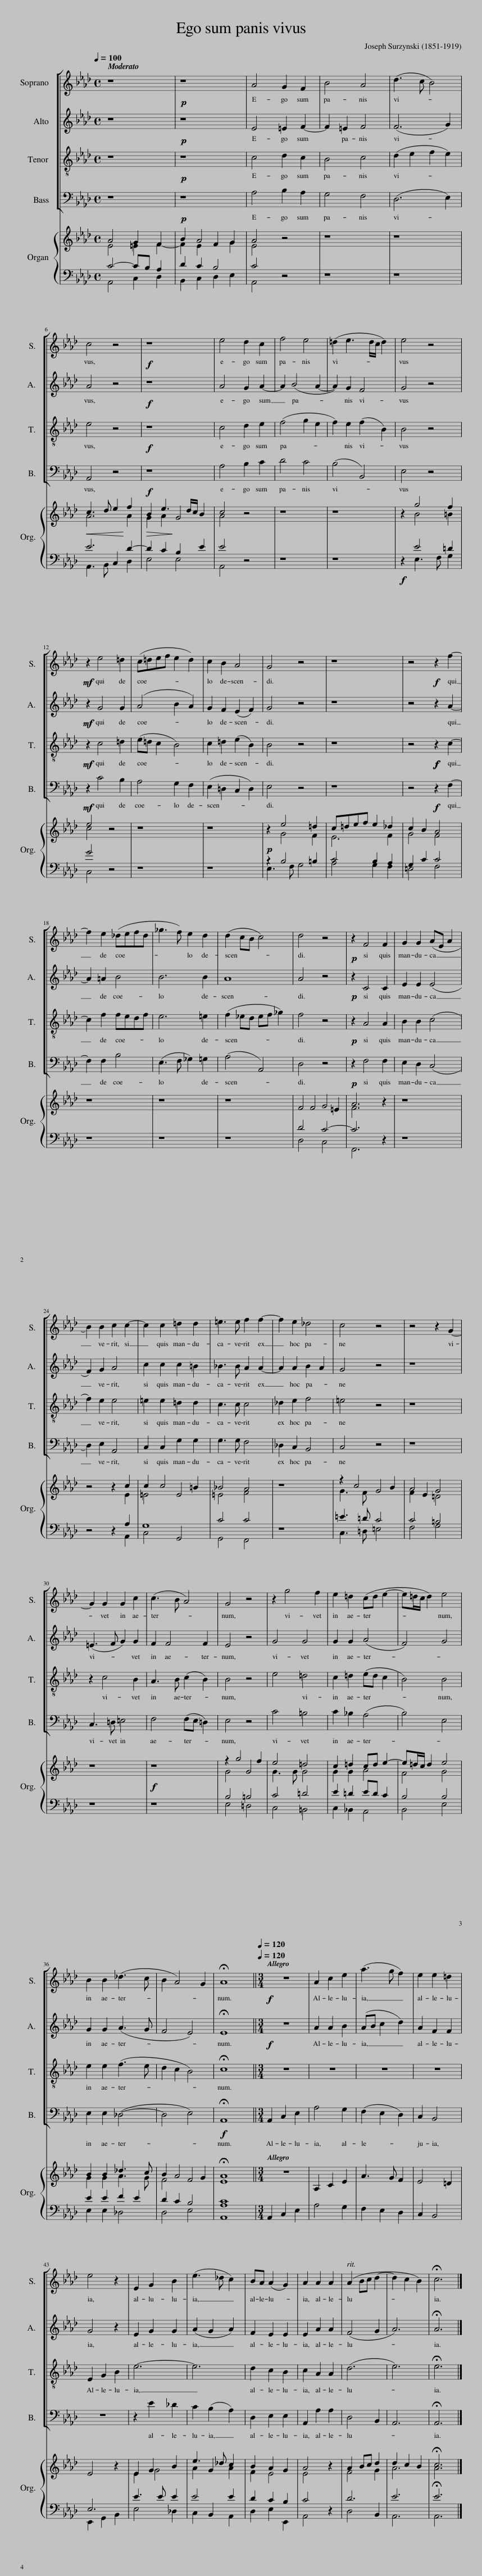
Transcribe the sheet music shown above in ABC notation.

X:1
%%score [ 1 2 3 4 ] { ( 5 6 ) | ( 7 8 ) }
L:1/8
Q:1/4=100
M:4/4
I:linebreak $
K:Ab
V:1 treble
V:2 treble
V:3 treble-8 transpose=-12
V:4 bass
V:5 treble
V:6 treble
V:7 bass
V:8 bass
V:1
 z8 |!p! z8 | A4 G2 F2 | B4 A4 | (d3 c B4) |$ %5
 c4 z4 |!f! z8 | e4 d2 c2 | f4 e4 | (=d2 e3 d/c/ d2) | %10
 e4 z4 |$!mf! z2 e4 =d2 | (c=def e2 d2) | c2 B2 A4 | G4 z4 | %15
 z8 | z4!f! z2 f2- |$ f2 e2 (_defd | _g3 f) e2 d2 | (d2 cB c4) | %20
 d4 z4 |!p! z2 F4 F2 | G2 G2 (AE A2 |$ B2) B2 c2 c2- | c2 c2 =d2 d2 | %25
 =e3 e f2 f2- | f2 e2 _d4 | c4 z4 | z4 z2 G2- |$ G2 G2 G2 c2 | %30
 (c3 B A4) | G4 z4 | z2 g4 f2 | e2 =d2 (cd e2- | e=d/c/ d2) e4 |$ %35
 B2 B2 (_d3 c | B2 A4) G2 | !fermata!A8 ||[M:3/4][Q:1/4=120]!f![Q:1/4=120] z6 | A2 c2 e2 | %40
 (a3 g f2) | e2 e2 =d2 |$ e4 z2 | E2 G2 B2 | (e3 _d c2) | %45
 BA (A2 G2) | A2 A2 A2 | (A2 Bc d2- | d2 c2 B2) | !fermata!c6 |] %50
V:2
 z8 |!p! z8 | E4 =E2 F2- | F2 =E2 F4 | (F6 G2) |$ %5
 A4 z4 |!f! z8 | A4 G2 A2- | A2 (B4 A2- | A2) G2 F4 | %10
 G4 z4 |$!mf! z2 G4 G2 | (A4 B2 A2) | G2 F2 (E2 F2) | G4 z4 | %15
 z8 | z4 z2 A2- |$ A2 =A2 B4 | B6 B2 | A8 | %20
 A4 z4 |!p! z2 C4 C2 | E2 E2 (E4 |$ F2) G2 A4 | c2 c2 c2 =B2 | %25
 _B3 B A2 A2- | A2 A2 B2 A2 | G4 z4 | z8 |$ (=E3 F G2) G2 | %30
 F2 F4 F2 | E4 z4 | G4 G4 | G2 G2 (A4 | F4) G4 |$ %35
 G2 G2 (A3 G | F4 E4) | !fermata!E8 ||[M:3/4]!f! z6 | A2 A2 B2 | %40
 (AB c2 d2) | A2 F2 F2 |$ G4 z2 | E2 G2 G2 | (A2 G2 A2) | %45
 F2 E2 E2 | E2 A2 A2 | (F4 G2 | A6) | !fermata!A6 |] %50
V:3
 z8 |!p! z8 | c4 d2 c2 | B4 c4 | (d2 e2 f2 e2) |$ %5
 e4 z4 |!f! z8 | c4 d2 e2 | (f4 g2 e2 | f2) e2 (f2 B2) | %10
 B4 z4 |$!mf! z2 c4 =d2 | (e=d c2 B4) | c2 =d2 (e2 B2) | B4 z4 | %15
 z8 | z4!f!!f! z2 c2- |$ c2 f2 fedf | e6 =e2 | (f2 _ed ef _g2) | %20
 f4 z4 |!p! z2 A4 A2 | B2 B2 (c4 |$ f2) e2 e4 | =e2 e2 =d2 d2 | %25
 c3 c c4 | _d2 e2 f4 | =e4 z4 | z8 |$ z2 c4 B2 | %30
 A3 B (c2 B2) | B4 z4 | e4 =d4 | c2 =d2 (ed c2 | B4) B4 |$ %35
 e2 e2 (f3 e | d2 c2 B4) | !fermata!c8 ||[M:3/4] z6 | z6 | %40
 z6 | z6 |$ E2 G2 B2 | e6- | e6 | %45
 d2 c2 B2 | c2 A2 A2 | (d6 | e6) | !fermata!e6 |] %50
V:4
 z8 |!p! z8 | A,4 B,2 A,2 | G,4 F,4 | (D,6 E,2) |$ %5
 A,,4 z4 |!f! z8 | A,4 B,2 C2 | D4 C4 | (B,4 B,,4) | %10
 E,4 z4 |$!mf! z2 C4 B,2 | A,4 G,2 F,2 | (E,2 =D,2 C,2 D,2) | E,4 z4 | %15
 z8 | z4!f! z2 F,2- |$ F,2 F,2 B,4 | (E,3 F, _G,2) =G,2 | (A,4 A,,4) | %20
 D,4 z4 |!p! z2 F,4 F,2 | E,2 D,2 (C,4 |$ D,2) E,2 A,,4 | C,2 C,2 G,2 G,2 | %25
 G,3 G, F,4 | _D,2 C,2 B,,4 | C,4 z4 | z8 |$ C,3 =D, =E,4 | %30
 F,4 (F,E, =D,2) | E,4 z4 | C4 =B,4 | C2 _B,2 (A,4 | B,4) E,4 |$ %35
 E,2 E,2 (_D,4- | D,4 E,4) |!f! !fermata!A,,8 ||[M:3/4] A,,2 C,2 E,2 | A,4 G,2 | %40
 (F,2 E,2 D,2) | C,2 B,,4 |$ z6 | z2 E2 _D2 | C2 (B,2 A,2) | %45
 D,2 E,2 E,2 | A,,2 A,2 A,2 | D,4 B,,2 | A,,6 | !fermata!A,,6 |] %50
V:5
 A4 G2 F2 | B2 A4 G2 | A4 z4 | z8 | z8 |$ %5
!<(! c3 d e2!<)! f2 |!>(! B2 e3!>)! d/c/ B2 | c4 z4 | z8 | z8 | %10
 z2 g4 f2 |$ e4 z4 | z8 | z8 |!p! z2 e4 =d2 | %15
 c=def e2 _d2 | c2 B2 A4 |$ z8 | z8 | z8 | %20
 F4 G4 | A6 z2 | z8 |$ z4 z2 c2 | c2 c4 =B2 | %25
 _B4 A4 | z8 | z2 c4 B2 | A4 G4 |$ z8 | %30
!f! z8 | z2 g4 f2 | e4 =d4 | c2 =d2 cd e2- | e=d/c/ d2 e4 |$ %35
 B2 B2 _d3 c | B2 A4 G2 | !fermata!A8 ||[M:3/4] z6 | A,2 C2 E2 | %40
 A3 G F2 | E4 =D2 |$ E4 z2 | E2 G2 B2 | e3 _d c2 | %45
 B2 A2 G2 | A4 z2 | A2 Bc d2 | d2 c2 B2 | !fermata!c6 |] %50
V:6
 E4 =E2 F2- | F2 E2 F2 G2 | E4 x4 | x8 | x8 |$ %5
 A6 A2 | G2 A2 G4 | A4 x4 | x8 | x8 | %10
 x2 B4 =B2 |$ c4 x4 | x8 | x8 | x2 G4 F2 | %15
 E6 F2 | G4 F4 |$ x8 | x8 | x8 | %20
 x2 F4 =E2 | F6 x2 | x8 |$ x6 E2 | =E4 E4 | %25
 =E4 F4 | x8 | G3 F G4 | F2 E2 =D4 |$ x8 | %30
 x8 | G4 G4 | G3 G G4 | G2 G2 A4 | F4 G4 |$ %35
 G2 G2 A3 G | F4 F4 | E8 ||[M:3/4] x6 | x6 | %40
 x6 | x6 |$ x6 | E2 G4 | A2 G2 A2 | %45
 F2 E4 | E4 x2 | F4 G2 | A6 | A6 |] %50
V:7
 C4- CB, A,2 | D2 C2 B,4 | C4 z4 | z8 | z8 |$ %5
 E6 D2- | D2 C2 B,2 E2 | E4 z4 | z8 | z8 | %10
!f! z2 E4 =D2 |$ G4 z4 | z8 | z8 | z2 B,4 =B,2 | %15
 C4 B,2 A,2 | G,2 C2 C4 |$ z8 | z8 | z8 | %20
 D4 C4- | C6 z2 | z8 |$ z4 z2 A,2 | G,8 | %25
 C4 C4 | z8 | =E3 =D C4 | C4 =B,4 |$ z8 | %30
 z8 | B,4 =B,4 | C4 =D4 | E2 =D2 ED C2 | B,4 B,4 |$ %35
 E2 E2 F2 E2 | D2 C2 B,4 | [A,C]8 ||[M:3/4] A,,2 C,2 E,2 | A,4 G,2 | %40
 F,2 E,2 D,2 | C,2 B,,4 |$ E,,2 G,,2 B,,2 | E3 E E2 | E4 E2 | %45
 D2 C2 B,2 | C4 z2 | D6 | E6 | !fermata!E6 |] %50
V:8
 A,,4 C,2 D,2 | B,,2 C,2 D,2 E,2 | A,,4 x4 | x8 | x8 |$ %5
 A,,3 B,, C,2 D,2 | E,4 E,4 | A,,4 x4 | x8 | x8 | %10
 x2 E,3 F, G,2 |$ C,4 x4 | x8 | x8 | E,3 F, G,4 | %15
 A,4 G,2 F,2 | =E,4 F,4 |$ x8 | x8 | x8 | %20
 D,4 C,4 | F,,6 x2 | x8 |$ x6 A,,2 | C,4 G,,4 | %25
 G,,4 F,,4 | x8 | C,3 =D, =E,4 | F,4 G,4 |$ x8 | %30
 x8 | E,4 =D,4 | C,4 =B,,4 | C,2 _B,,2 A,,4 | B,,4 E,4 |$ %35
 E,2 E,2 _D,4 | D,4 E,4 | A,,8 ||[M:3/4] x6 | x6 | %40
 x6 | x6 |$ E,6 | E,4 _D,2 | C,2 B,,2 A,,2 | %45
 D,2 E,2 E,,2 | A,,4 x2 | D,4 B,,2 | A,,6 | A,,6 |] %50
